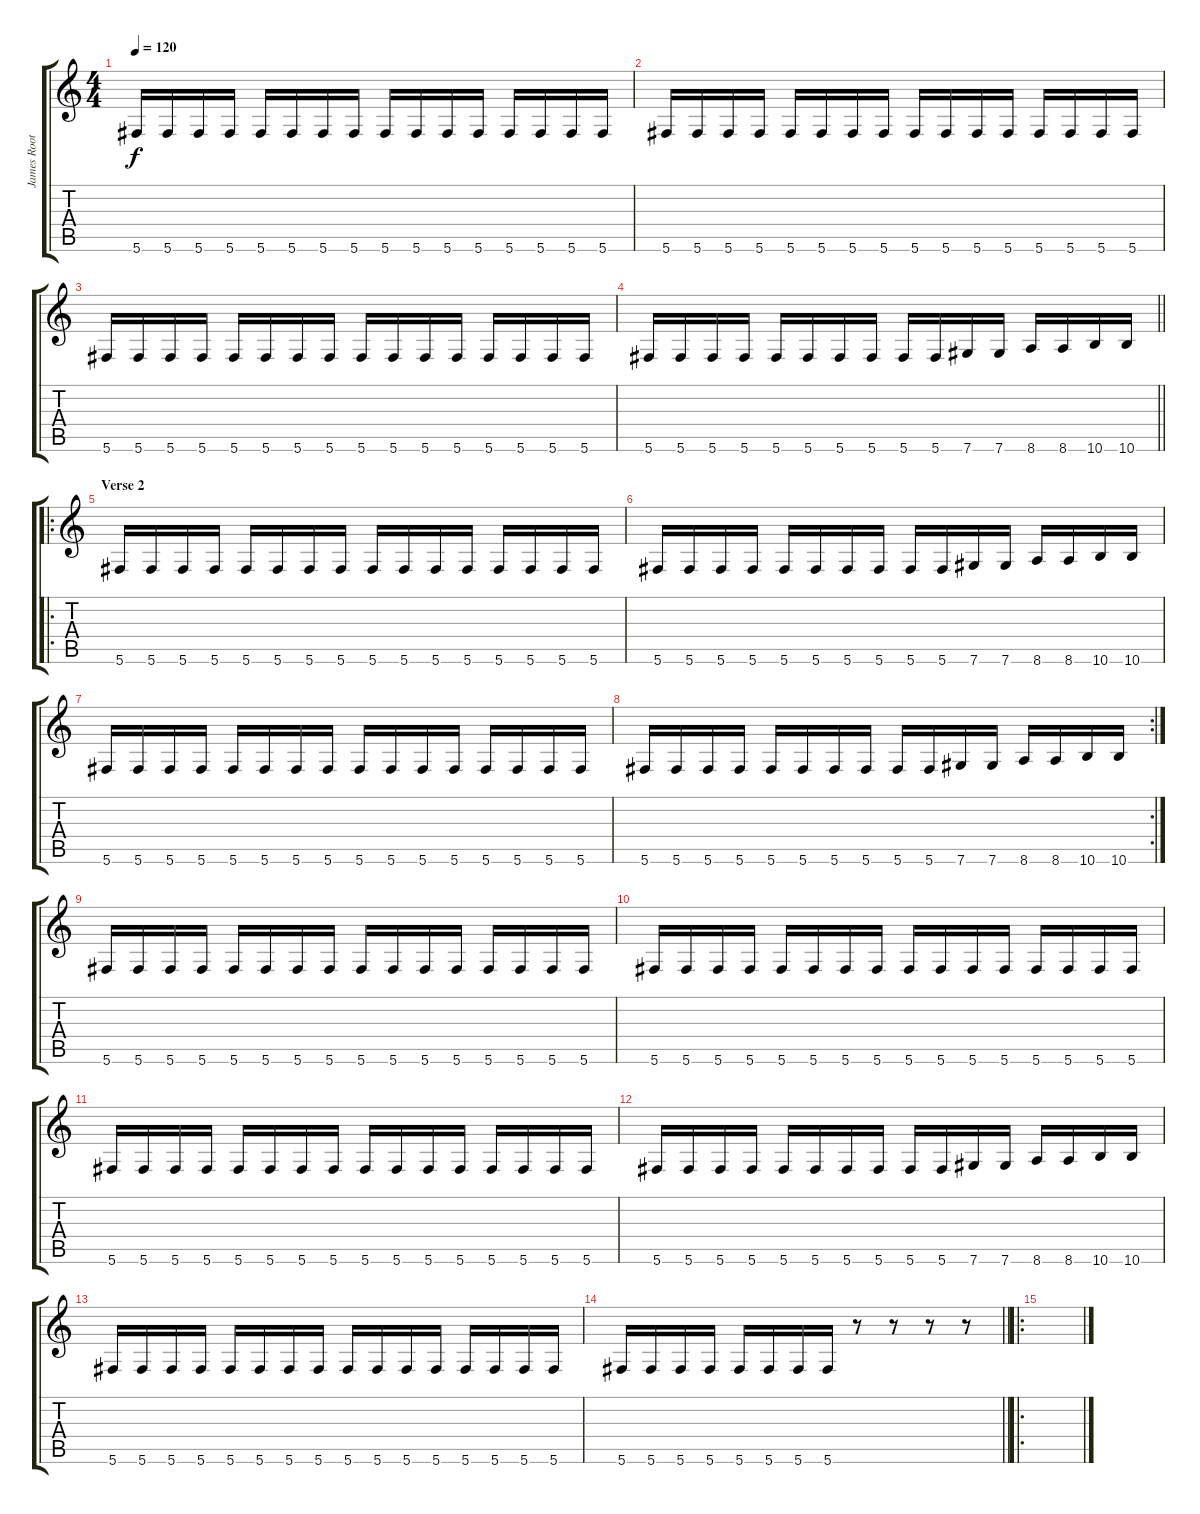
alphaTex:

\track ("James Root" "James Root") {instrument acousticguitarsteel}
\staff {score tabs}
\tuning (Eb4 Bb3 Gb3 Db3 Ab2 Db2) {hide}
\ts (4 4)
\tempo 120
\clef g2
\ks c
5.6.16{dy f} 5.6.16 5.6.16 5.6.16 5.6.16 5.6.16 5.6.16 5.6.16 5.6.16 5.6.16 5.6.16 5.6.16 5.6.16 5.6.16 5.6.16 5.6.16 |
5.6.16 5.6.16 5.6.16 5.6.16 5.6.16 5.6.16 5.6.16 5.6.16 5.6.16 5.6.16 5.6.16 5.6.16 5.6.16 5.6.16 5.6.16 5.6.16 |
5.6.16 5.6.16 5.6.16 5.6.16 5.6.16 5.6.16 5.6.16 5.6.16 5.6.16 5.6.16 5.6.16 5.6.16 5.6.16 5.6.16 5.6.16 5.6.16 |
\barLineRight lightlight
5.6.16 5.6.16 5.6.16 5.6.16 5.6.16 5.6.16 5.6.16 5.6.16 5.6.16 5.6.16 7.6.16 7.6.16 8.6.16 8.6.16 10.6.16 10.6.16 |
\ro
\section ("" "Verse 2")
5.6.16 5.6.16 5.6.16 5.6.16 5.6.16 5.6.16 5.6.16 5.6.16 5.6.16 5.6.16 5.6.16 5.6.16 5.6.16 5.6.16 5.6.16 5.6.16 |
5.6.16 5.6.16 5.6.16 5.6.16 5.6.16 5.6.16 5.6.16 5.6.16 5.6.16 5.6.16 7.6.16 7.6.16 8.6.16 8.6.16 10.6.16 10.6.16 |
5.6.16 5.6.16 5.6.16 5.6.16 5.6.16 5.6.16 5.6.16 5.6.16 5.6.16 5.6.16 5.6.16 5.6.16 5.6.16 5.6.16 5.6.16 5.6.16 |
\rc 2
5.6.16 5.6.16 5.6.16 5.6.16 5.6.16 5.6.16 5.6.16 5.6.16 5.6.16 5.6.16 7.6.16 7.6.16 8.6.16 8.6.16 10.6.16 10.6.16 |
5.6.16 5.6.16 5.6.16 5.6.16 5.6.16 5.6.16 5.6.16 5.6.16 5.6.16 5.6.16 5.6.16 5.6.16 5.6.16 5.6.16 5.6.16 5.6.16 |
5.6.16 5.6.16 5.6.16 5.6.16 5.6.16 5.6.16 5.6.16 5.6.16 5.6.16 5.6.16 5.6.16 5.6.16 5.6.16 5.6.16 5.6.16 5.6.16 |
5.6.16 5.6.16 5.6.16 5.6.16 5.6.16 5.6.16 5.6.16 5.6.16 5.6.16 5.6.16 5.6.16 5.6.16 5.6.16 5.6.16 5.6.16 5.6.16 |
5.6.16 5.6.16 5.6.16 5.6.16 5.6.16 5.6.16 5.6.16 5.6.16 5.6.16 5.6.16 7.6.16 7.6.16 8.6.16 8.6.16 10.6.16 10.6.16 |
5.6.16 5.6.16 5.6.16 5.6.16 5.6.16 5.6.16 5.6.16 5.6.16 5.6.16 5.6.16 5.6.16 5.6.16 5.6.16 5.6.16 5.6.16 5.6.16 |
\barLineRight lightlight
5.6.16 5.6.16 5.6.16 5.6.16 5.6.16 5.6.16 5.6.16 5.6.16 r.8 r.8 r.8 r.8 |
\ro
